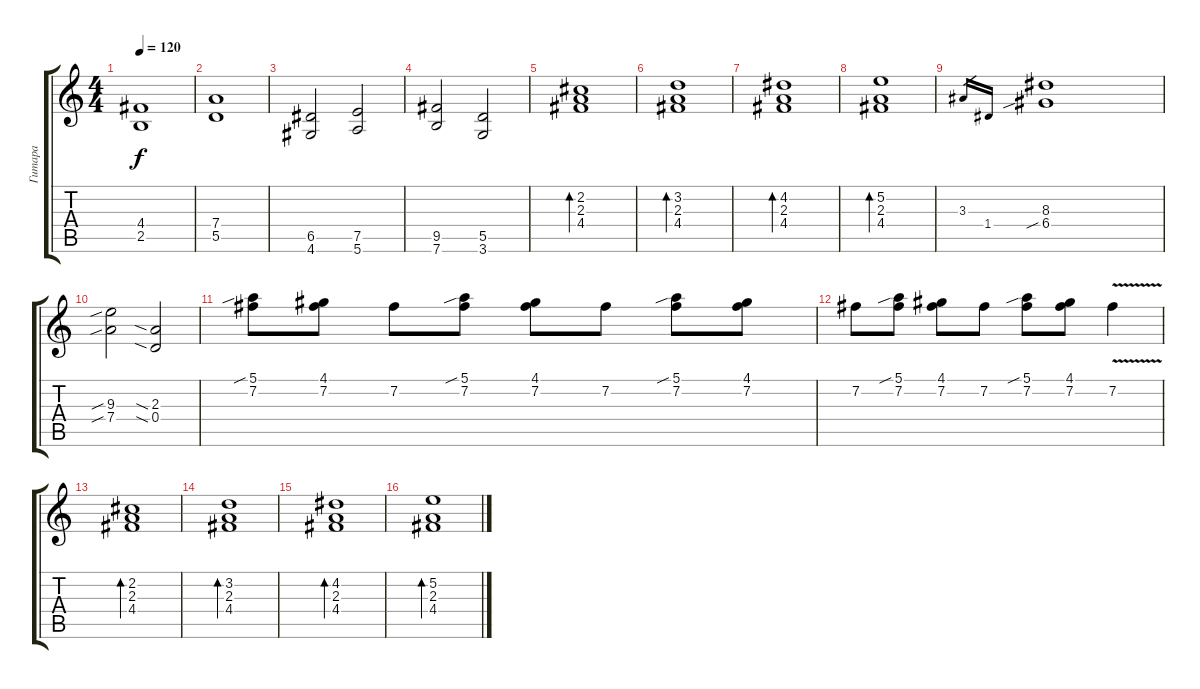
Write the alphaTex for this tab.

\track ("Гитара" "Гитара") {instrument overdrivenguitar}
\staff {score tabs}
\tuning (E4 B3 G3 D3 A2 E2) {hide}
\ts (4 4)
\tempo 120
\clef g2
\ks c
(4.4 2.5).1{dy f} |
(7.4 5.5).1 |
(6.5 4.6).2 (7.5 5.6).2 |
(9.5 7.6).2 (5.5 3.6).2 |
(2.2 2.3 4.4).1{bd 240} |
(3.2 2.3 4.4).1{bd 240} |
(4.2 2.3 4.4).1{bd 240} |
(5.2 2.3 4.4).1{bd 240} |
3.3.16{gr} 1.4.16{gr} (8.3 6.4{sib}).1 |
(9.3{sib} 7.4{sib}).2 (2.3{sia} 0.4{sia}).2 |
(5.1{sib} 7.2).8 (4.1 7.2).8 7.2.8 (5.1{sib} 7.2).8 (4.1 7.2).8 7.2.8 (5.1{sib} 7.2).8 (4.1 7.2).8 |
7.2.8 (5.1{sib} 7.2).8 (4.1 7.2).8 7.2.8 (5.1{sib} 7.2).8 (4.1 7.2).8 7.2{v}.4 |
(2.2 2.3 4.4).1{bd 240} |
(3.2 2.3 4.4).1{bd 240} |
(4.2 2.3 4.4).1{bd 240} |
(5.2 2.3 4.4).1{bd 240}
